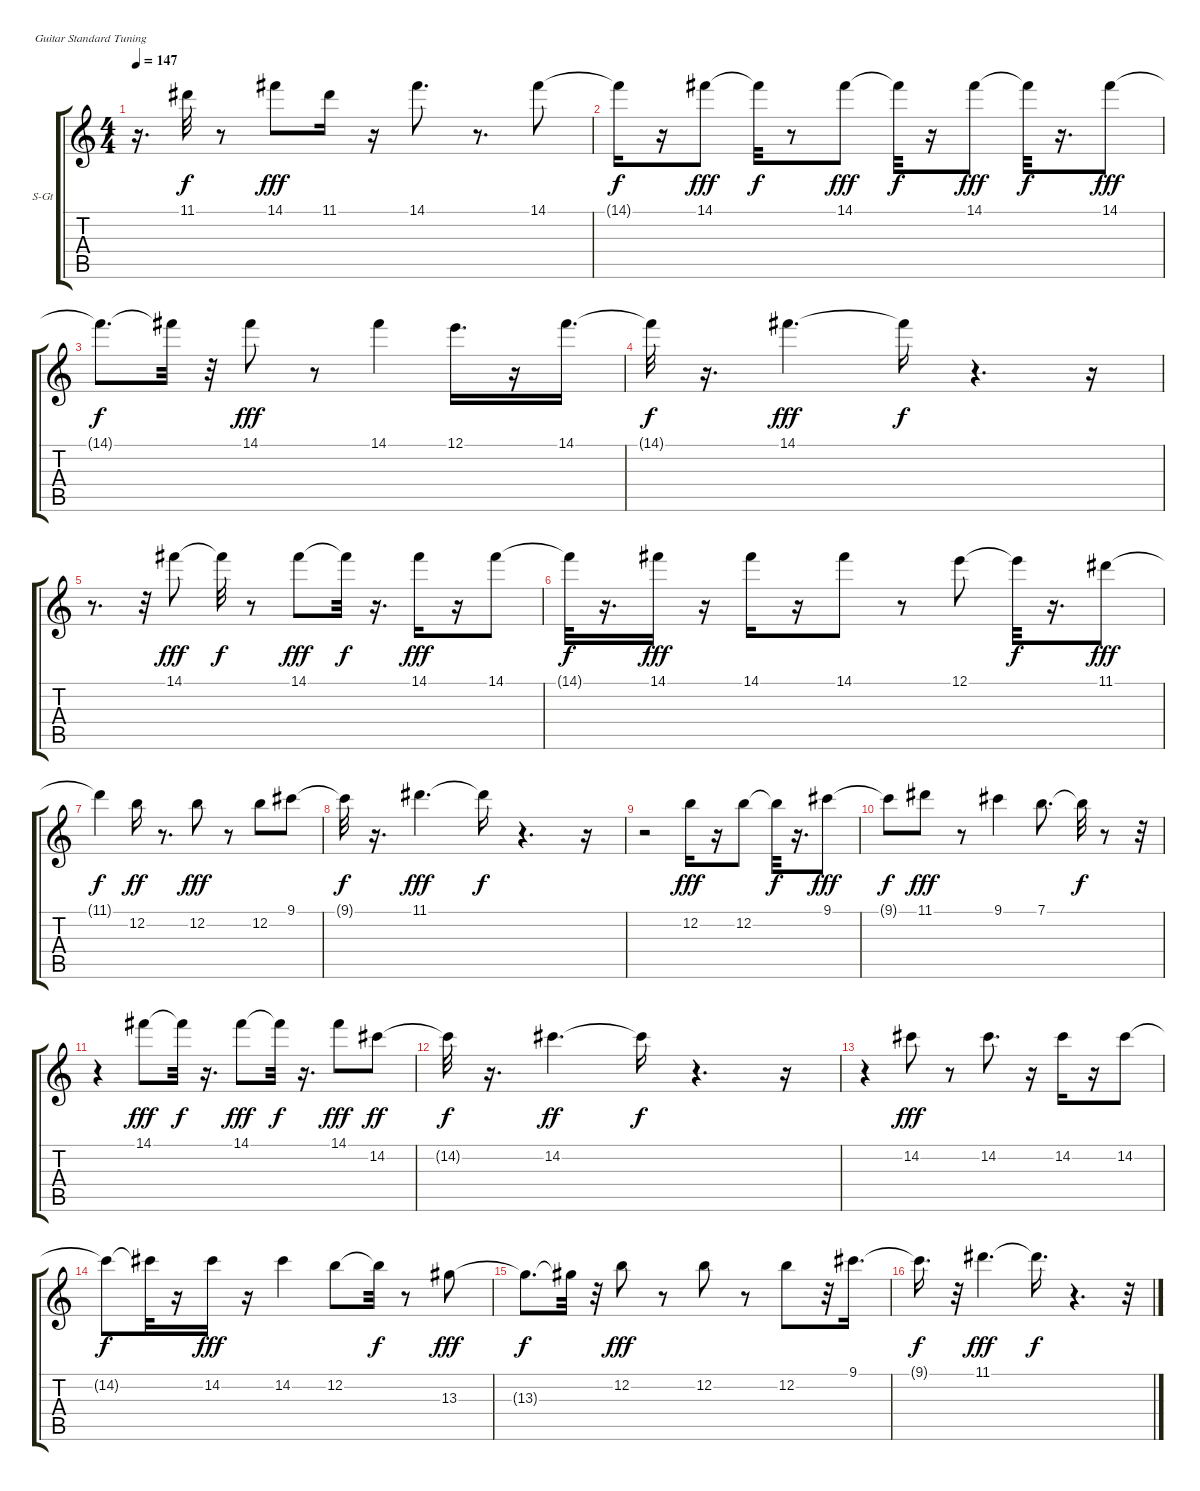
\bracketExtendMode groupsimilarinstruments
\firstSystemTrackNameOrientation horizontal
\otherSystemsTrackNameOrientation horizontal
\track ("Vocals" "S-Gt") {instrument tangoaccordion}
\staff {score tabs}
\tuning (E4 B3 G3 D3 A2 E2)
\displaytranspose 12
\ts (4 4)
\tempo 147
\clef g2
\ks c
r.16{d dy f} 11.1.32 r.8 14.1.8{dy fff} 11.1.16 r.16 14.1.8{d} r.8{d} 14.1.8 |
14.1{t}.16{dy f} r.16 14.1.8{dy fff} 14.1{t}.32{dy f} r.8 14.1.8{dy fff} 14.1{t}.32{dy f} r.16 14.1.8{dy fff} 14.1{t}.32{dy f} r.16{d} 14.1.8{dy fff} |
14.1{t}.8{d dy f} 14.1{t}.32 r.32 14.1.8{dy fff} r.8 14.1.4 12.1.16{d} r.16 14.1.16{d} |
14.1{t}.32{dy f} r.16{d} 14.1.4{d dy fff} 14.1{t}.16{dy f} r.4{d} r.16 |
r.8{d} r.32 14.1.8{dy fff} 14.1{t}.32{dy f} r.8 14.1.8{dy fff} 14.1{t}.32{dy f} r.16{d} 14.1.16{dy fff} r.16 14.1.8 |
14.1{t}.32{dy f} r.16{d} 14.1.16{dy fff} r.16 14.1.16 r.16 14.1.8 r.8 12.1.8 12.1{t}.32{dy f} r.16{d} 11.1.8{dy fff} |
11.1{t}.4{dy f} 12.2.16{dy ff} r.8{d} 12.2.8{dy fff} r.8 12.2.8 9.1.8 |
9.1{t}.32{dy f} r.16{d} 11.1.4{d dy fff} 11.1{t}.16{dy f} r.4{d} r.16 |
r.2 12.2.16{dy fff} r.16 12.2.8 12.2{t}.32{dy f} r.16{d} 9.1.8{dy fff} |
9.1{t}.8{dy f} 11.1.8{dy fff} r.8 9.1.4 7.1.8{d} 7.1{t}.32{dy f} r.8 r.32 |
r.4 14.1.8{dy fff} 14.1{t}.32{dy f} r.16{d} 14.1.8{dy fff} 14.1{t}.32{dy f} r.16{d} 14.1.8{dy fff} 14.2.8{dy ff} |
14.2{t}.32{dy f} r.16{d} 14.2.4{d dy ff} 14.2{t}.16{dy f} r.4{d} r.16 |
r.4 14.2.8{dy fff} r.8 14.2.8{d} r.16 14.2.16 r.16 14.2.8 |
14.2{t}.8{dy f} 14.2{t}.32 r.16 14.2.16{dy fff} r.16 14.2.4 12.2.8 12.2{t}.32{dy f} r.8 13.3.8{dy fff} |
13.3{t}.8{d dy f} 13.3{t}.32 r.32 12.2.8{dy fff} r.8 12.2.8 r.8 12.2.8 r.32 9.1.16{d} |
9.1{t}.16{d dy f} r.32 11.1.4{d dy fff} 11.1{t}.16{d dy f} r.4{d} r.32
